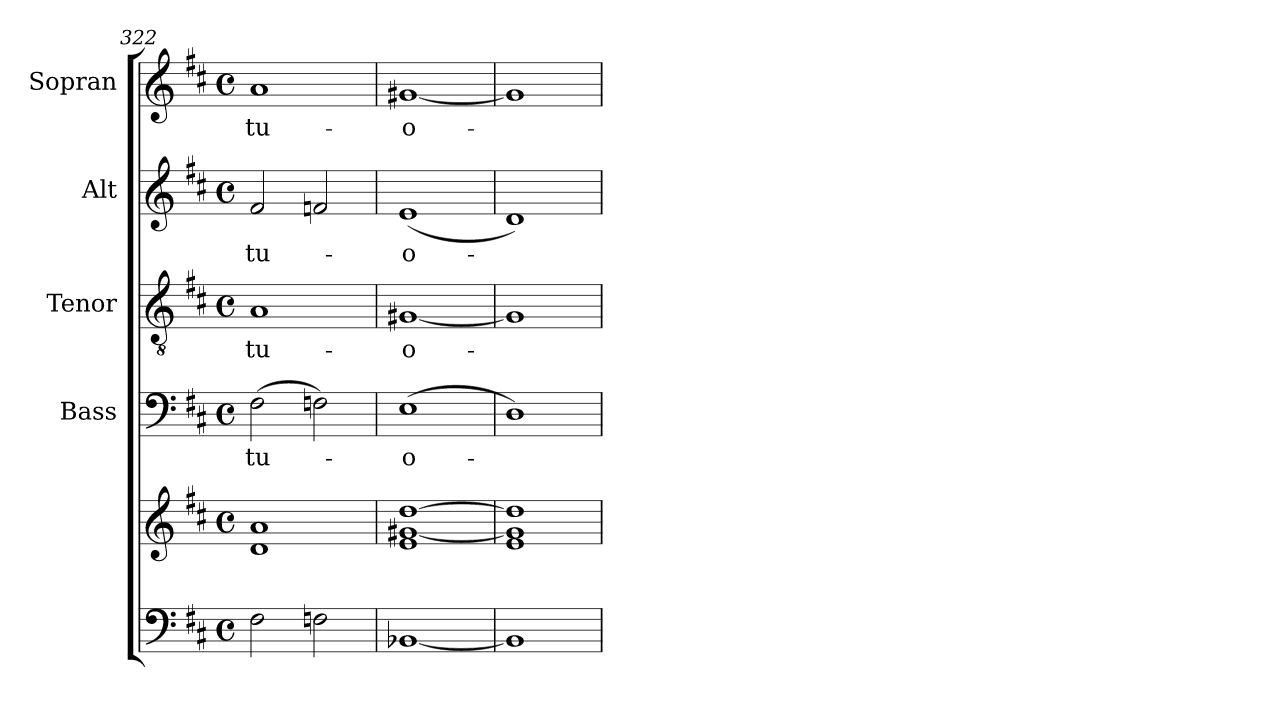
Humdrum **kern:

**kern	**kern	**kern	**text	**kern	**text	**kern	**text	**kern	**text
*part5	*part5	*part4	*part4	*part3	*part3	*part2	*part2	*part1	*part1
*staff6	*staff5	*staff4	*staff4	*staff3	*staff3	*staff2	*staff2	*staff1	*staff1
*	*	*I"Bass	*	*I"Tenor	*	*I"Alt	*	*I"Sopran	*
*	*	*I'B.	*	*I'T.	*	*I'A.	*	*I'S.	*
*clefF4	*clefG2	*clefF4	*	*clefGv2	*	*clefG2	*	*clefG2	*
*k[f#c#]	*k[f#c#]	*k[f#c#]	*	*k[f#c#]	*	*k[f#c#]	*	*k[f#c#]	*
*D:	*D:	*D:	*	*D:	*	*D:	*	*D:	*
*M4/4	*M4/4	*M4/4	*	*M4/4	*	*M4/4	*	*M4/4	*
*met(c)	*met(c)	*met(c)	*	*met(c)	*	*met(c)	*	*met(c)	*
=322	=322	=322	=322	=322	=322	=322	=322	=322	=322
*	*^	*	*	*	*	*	*	*	*
!	!	!	!	!LO:LY:b	!	!LO:LY:b	!	!LO:LY:b	!	!LO:LY:b
2F#\	1a	1d	(>2F#\	-tu-	1A	-tu-	2f#/	-tu-	1a	-tu-
2Fn\	.	.	2Fn\)	.	.	.	2fn/	.	.	.
*	*v	*v	*	*	*	*	*	*	*	*
=323	=323	=323	=323	=323	=323	=323	=323	=323	=323
!	!	!	!LO:LY:b	!	!LO:LY:b	!	!LO:LY:b	!	!LO:LY:b
[1BB-X	1e [1g#X [1dd	(>1E	-o-	[1G#X	-o-	(<1e	-o-	[1g#X	-o-
=324	=324	=324	=324	=324	=324	=324	=324	=324	=324
1BB-]	1e 1g#] 1dd]	1D)	.	1G#]	.	1d)	.	1g#]	.
=	=	=	=	=	=	=	=	=	=
*-	*-	*-	*-	*-	*-	*-	*-	*-	*-
